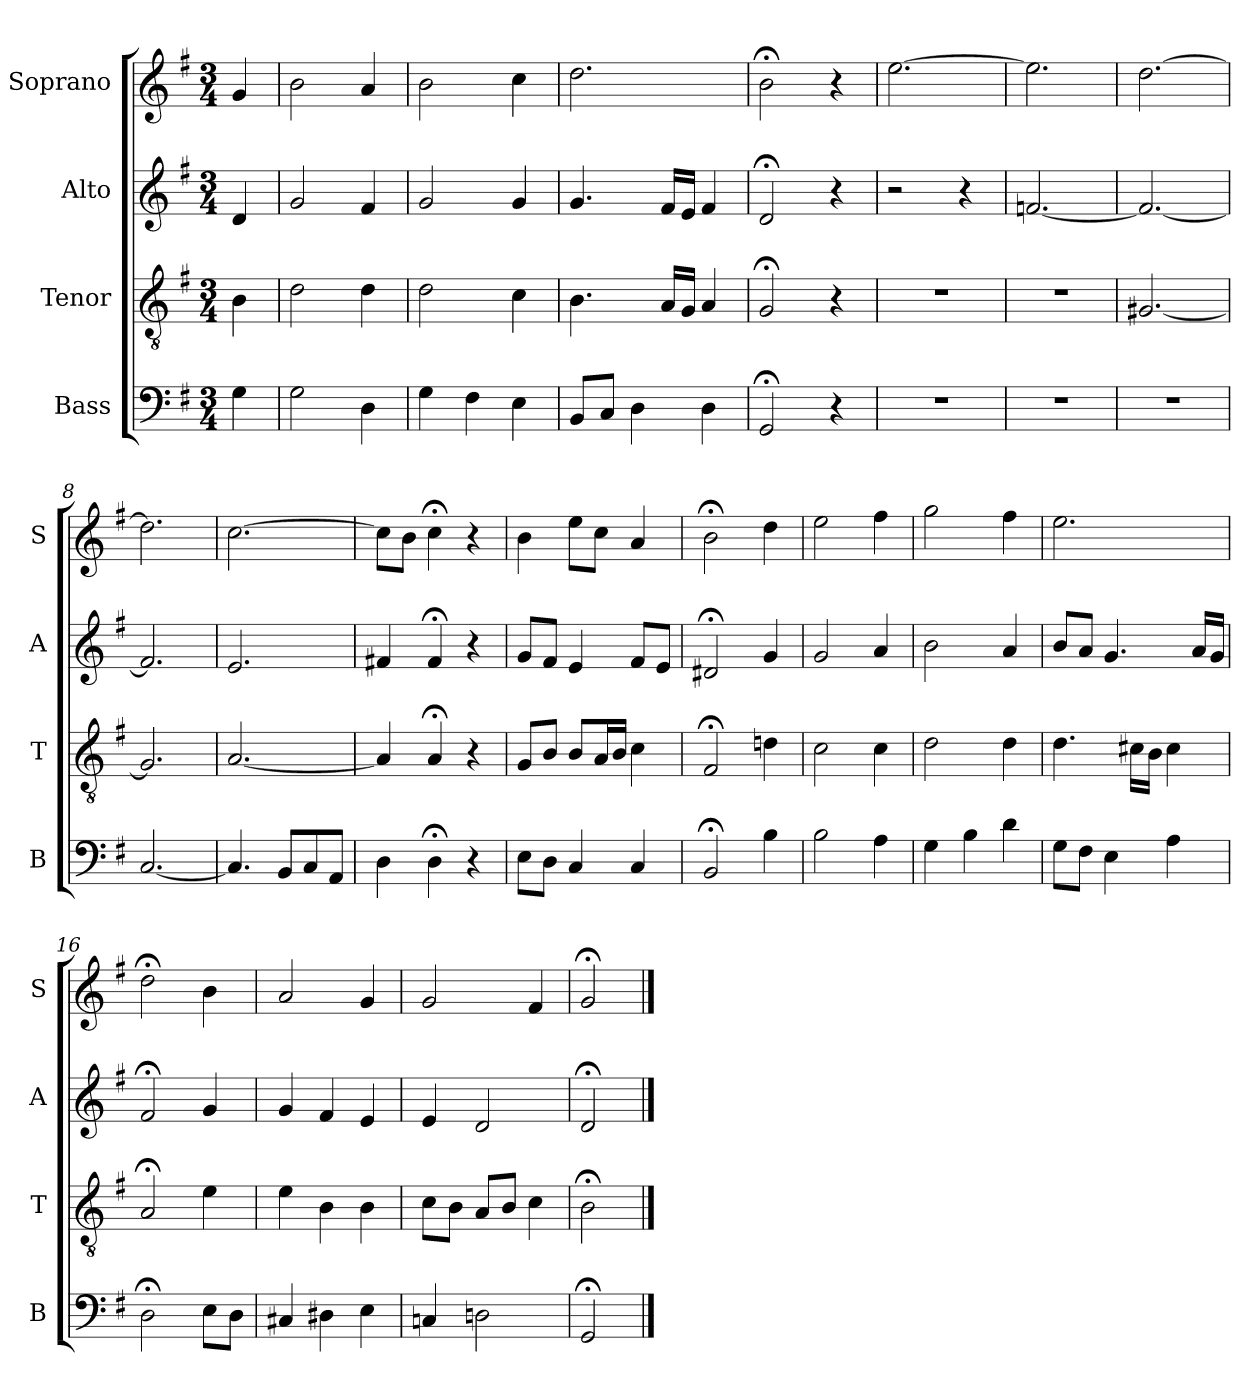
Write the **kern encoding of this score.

**kern	**kern	**kern	**kern
*part4	*part3	*part2	*part1
*staff4	*staff3	*staff2	*staff1
*I"Bass	*I"Tenor	*I"Alto	*I"Soprano
*I'B	*I'T	*I'A	*I'S
*clefF4	*clefGv2	*clefG2	*clefG2
*k[f#]	*k[f#]	*k[f#]	*k[f#]
*G:	*G:	*G:	*G:
*M3/4	*M3/4	*M3/4	*M3/4
*MM100	*MM100	*MM100	*MM100
=	=	=	=
4G	4B	4d	4g
=1	=1	=1	=1
2G	2d	2g	2b
4D	4d	4f#	4a
=2	=2	=2	=2
4G	2d	2g	2b
4F#	.	.	.
4E	4c	4g	4cc
=3	=3	=3	=3
8BBL	4.B	4.g	2.dd
8CJ	.	.	.
4D	.	.	.
.	16ALL	16f#LL	.
.	16GJJ	16eJJ	.
4D	4A	4f#	.
=4	=4	=4	=4
2GG;<	2G;<	2d;<	2b;<
4r	4r	4r	4r
=5	=5	=5	=5
2.r	2.r	2r	[2.ee
.	.	4r	.
=6	=6	=6	=6
2.r	2.r	[2.fn	2.ee]
=7	=7	=7	=7
2.r	[2.G#X	2.f_	[2.dd
=8	=8	=8	=8
[2.C	2.G#]	2.f]	2.dd]
=9	=9	=9	=9
4.C]	[2.A	2.e	[2.cc
8BBL	.	.	.
8C	.	.	.
8AAJ	.	.	.
=10	=10	=10	=10
4D	4A]	4f#X	8ccL]
.	.	.	8bJ
4D;<	4A;<	4f#;<	4cc;<
4r	4r	4r	4r
=11	=11	=11	=11
8EL	8GL	8gL	4b
8DJ	8BJ	8f#J	.
4C	8BL	4e	8eeL
.	16AL	.	8ccJ
.	16BJJ	.	.
4C	4c	8f#L	4a
.	.	8eJ	.
=12	=12	=12	=12
2BB;<	2F#;<	2d#X;<i	2b;<i
4B	4dn	4gi	4ddi
=13	=13	=13	=13
2B	2c	2g	2ee
4A	4c	4a	4ff#
=14	=14	=14	=14
4G	2d	2b	2gg
4B	.	.	.
4d	4d	4a	4ff#
=15	=15	=15	=15
8GL	4.d	8bL	2.ee
8F#J	.	8aJ	.
4E	.	4.g	.
.	16c#XLL	.	.
.	16BJJ	.	.
4A	4c#	.	.
.	.	16aLL	.
.	.	16gJJ	.
=16	=16	=16	=16
2D;<	2A;<	2f#;<	2dd;<
8EL	4e	4g	4b
8DJ	.	.	.
=17	=17	=17	=17
4C#X	4e	4g	2a
4D#X	4B	4f#	.
4E	4B	4e	4g
=18	=18	=18	=18
4Cn	8cL	4e	2g
.	8BJ	.	.
2Dn	8AL	2d	.
.	8BJ	.	.
.	4c	.	4f#
=19	=19	=19	=19
2GG;<	2B;<	2d;<	2g;<
==	==	==	==
*-	*-	*-	*-
